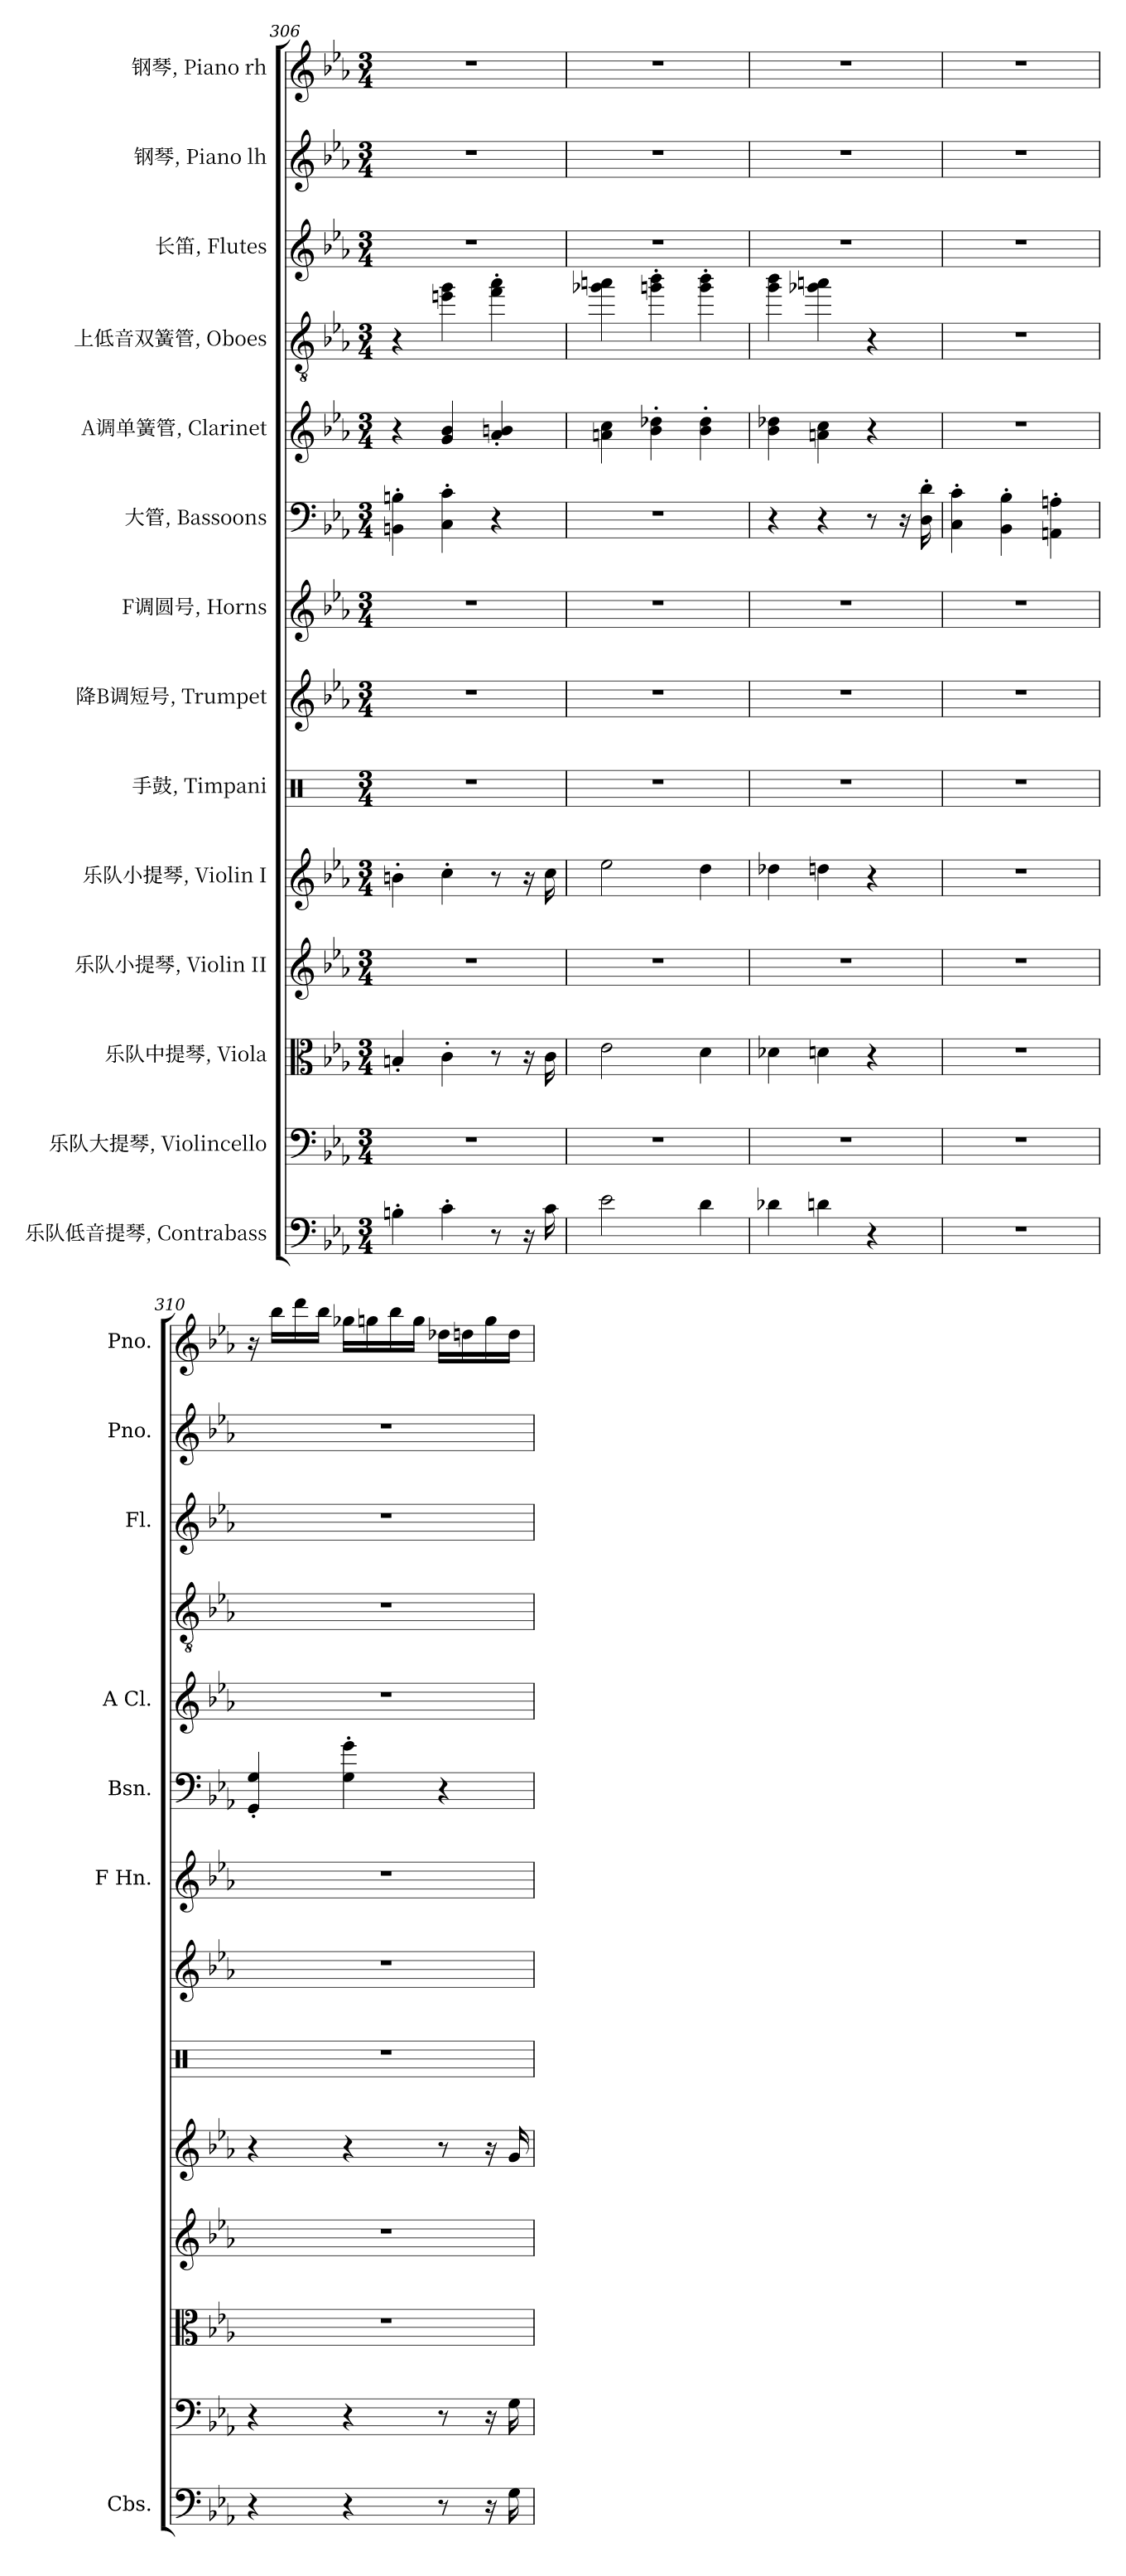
**kern	**kern	**kern	**kern	**kern	**kern	**kern	**kern	**kern	**kern	**kern	**kern	**kern	**kern
*part14	*part13	*part12	*part11	*part10	*part9	*part8	*part7	*part6	*part5	*part4	*part3	*part2	*part1
*staff14	*staff13	*staff12	*staff11	*staff10	*staff9	*staff8	*staff7	*staff6	*staff5	*staff4	*staff3	*staff2	*staff1
*I"乐队低音提琴, Contrabass	*I"乐队大提琴, Violincello	*I"乐队中提琴, Viola	*I"乐队小提琴, Violin II	*I"乐队小提琴, Violin I	*I"手鼓, Timpani	*I"降B调短号, Trumpet	*I"F调圆号, Horns	*I"大管, Bassoons	*I"A调单簧管, Clarinet	*I"上低音双簧管, Oboes	*I"长笛, Flutes	*I"钢琴, Piano lh	*I"钢琴, Piano rh
*I'Cbs.	*	*	*	*	*	*	*I'F Hn.	*I'Bsn.	*I'A Cl.	*	*I'Fl.	*I'Pno.	*I'Pno.
*clefF4	*clefF4	*clefC3	*clefG2	*clefG2	*clefX	*clefG2	*clefG2	*clefF4	*clefG2	*clefGv2	*clefG2	*clefG2	*clefG2
*ITrd7c12	*	*	*	*	*	*ITrd1c2	*ITrd4c7	*	*ITrd2c3	*	*	*	*
*k[b-e-a-]	*k[b-e-a-]	*k[b-e-a-]	*k[b-e-a-]	*k[b-e-a-]	*k[]	*k[b-e-a-d-g-]	*k[b-e-a-d-]	*k[b-e-a-]	*k[]	*k[b-e-a-]	*k[b-e-a-]	*k[b-e-a-]	*k[b-e-a-]
*M3/4	*M3/4	*M3/4	*M3/4	*M3/4	*M3/4	*M3/4	*M3/4	*M3/4	*M3/4	*M3/4	*M3/4	*M3/4	*M3/4
=306	=306	=306	=306	=306	=306	=306	=306	=306	=306	=306	=306	=306	=306
4BBn'\	2.r	4Bn'/	2.r	4bn'\	2.r	2.r	2.r	4BBn\' 4Bn\'	4r	4r	2.r	2.r	2.r
4C'\	.	4c'\	.	4cc'\	.	.	.	4C\' 4c\'	4e/ 4g/	4een\ 4gg\	.	.	.
8r	.	8r	.	8r	.	.	.	4r	4f/' 4g#X/'	4ff\' 4aa-\'	.	.	.
16r	.	16r	.	16r	.	.	.	.	.	.	.	.	.
16C\	.	16c\	.	16cc\	.	.	.	.	.	.	.	.	.
!!LO:PB:g=z
=307	=307	=307	=307	=307	=307	=307	=307	=307	=307	=307	=307	=307	=307
2E-\	2.r	2e-\	2.r	2ee-\	2.r	2.r	2.r	2.r	4f#X\ 4a\	4gg-X\ 4aan\	2.r	2.r	2.r
.	.	.	.	.	.	.	.	.	4g\' 4b-X\'	4ggn\' 4bb-\'	.	.	.
4D\	.	4d\	.	4dd\	.	.	.	.	4g\' 4b-\'	4gg\' 4bb-\'	.	.	.
=308	=308	=308	=308	=308	=308	=308	=308	=308	=308	=308	=308	=308	=308
4D-X\	2.r	4d-X\	2.r	4dd-X\	2.r	2.r	2.r	4r	4g\ 4b-X\	4gg\ 4bb-\	2.r	2.r	2.r
4Dn\	.	4dn\	.	4ddn\	.	.	.	4r	4f#X\ 4a\	4gg-X\ 4aan\	.	.	.
4r	.	4r	.	4r	.	.	.	8r	4r	4r	.	.	.
.	.	.	.	.	.	.	.	16r	.	.	.	.	.
.	.	.	.	.	.	.	.	16D\' 16d\'	.	.	.	.	.
=309	=309	=309	=309	=309	=309	=309	=309	=309	=309	=309	=309	=309	=309
2.r	2.r	2.r	2.r	2.r	2.r	2.r	2.r	4C\' 4c\'	2.r	2.r	2.r	2.r	2.r
.	.	.	.	.	.	.	.	4BB-\' 4B-\'	.	.	.	.	.
.	.	.	.	.	.	.	.	4AAn\' 4An\'	.	.	.	.	.
=310	=310	=310	=310	=310	=310	=310	=310	=310	=310	=310	=310	=310	=310
4r	4r	2.r	2.r	4r	2.r	2.r	2.r	4GG/' 4G/'	2.r	2.r	2.r	2.r	16r
.	.	.	.	.	.	.	.	.	.	.	.	.	16bb-\LL
.	.	.	.	.	.	.	.	.	.	.	.	.	16ddd\
.	.	.	.	.	.	.	.	.	.	.	.	.	16bb-\JJ
4r	4r	.	.	4r	.	.	.	4G\' 4g\'	.	.	.	.	16gg-X\LL
.	.	.	.	.	.	.	.	.	.	.	.	.	16ggn\
.	.	.	.	.	.	.	.	.	.	.	.	.	16bb-\
.	.	.	.	.	.	.	.	.	.	.	.	.	16gg\JJ
8r	8r	.	.	8r	.	.	.	4r	.	.	.	.	16dd-X\LL
.	.	.	.	.	.	.	.	.	.	.	.	.	16ddn\
16r	16r	.	.	16r	.	.	.	.	.	.	.	.	16gg\
16GG\	16G\	.	.	16g/	.	.	.	.	.	.	.	.	16dd\JJ
=	=	=	=	=	=	=	=	=	=	=	=	=	=
*-	*-	*-	*-	*-	*-	*-	*-	*-	*-	*-	*-	*-	*-
